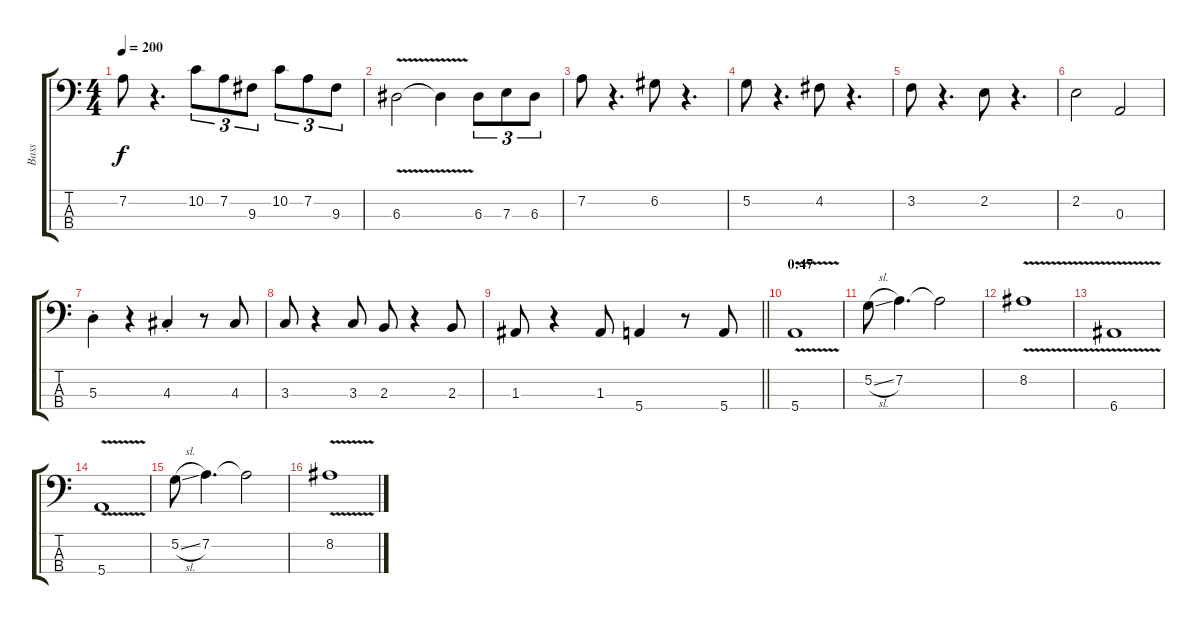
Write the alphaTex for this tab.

\track ("Bass" "Bass") {instrument electricbasspick}
\staff {score tabs}
\tuning (G2 D2 A1 E1) {hide}
\ts (4 4)
\tempo 200
\clef f4
\ks c
7.2.8{dy f} r.4{d} 10.2.8{tu (3 2)} 7.2.8{tu (3 2)} 9.3.8{tu (3 2)} 10.2.8{tu (3 2)} 7.2.8{tu (3 2)} 9.3.8{tu (3 2)} |
6.3{v}.2 6.3{t}.4 6.3.8{tu (3 2)} 7.3.8{tu (3 2)} 6.3.8{tu (3 2)} |
7.2.8 r.4{d} 6.2.8 r.4{d} |
5.2.8 r.4{d} 4.2.8 r.4{d} |
3.2.8 r.4{d} 2.2.8 r.4{d} |
2.2.2 0.3.2 |
5.3{st}.4 r.4 4.3{st}.4 r.8 4.3.8 |
3.3.8 r.4 3.3.8 2.3.8 r.4 2.3.8 |
\barLineRight lightlight
1.3.8 r.4 1.3.8 5.4.4 r.8 5.4.8 |
\section ("" "0:47")
5.4{v}.1 |
5.2{sl}.8 7.2.4{d} 7.2{t}.2 |
8.2{v}.1 |
6.4{v}.1 |
5.4{v}.1 |
5.2{sl}.8 7.2.4{d} 7.2{t}.2 |
8.2{v}.1
